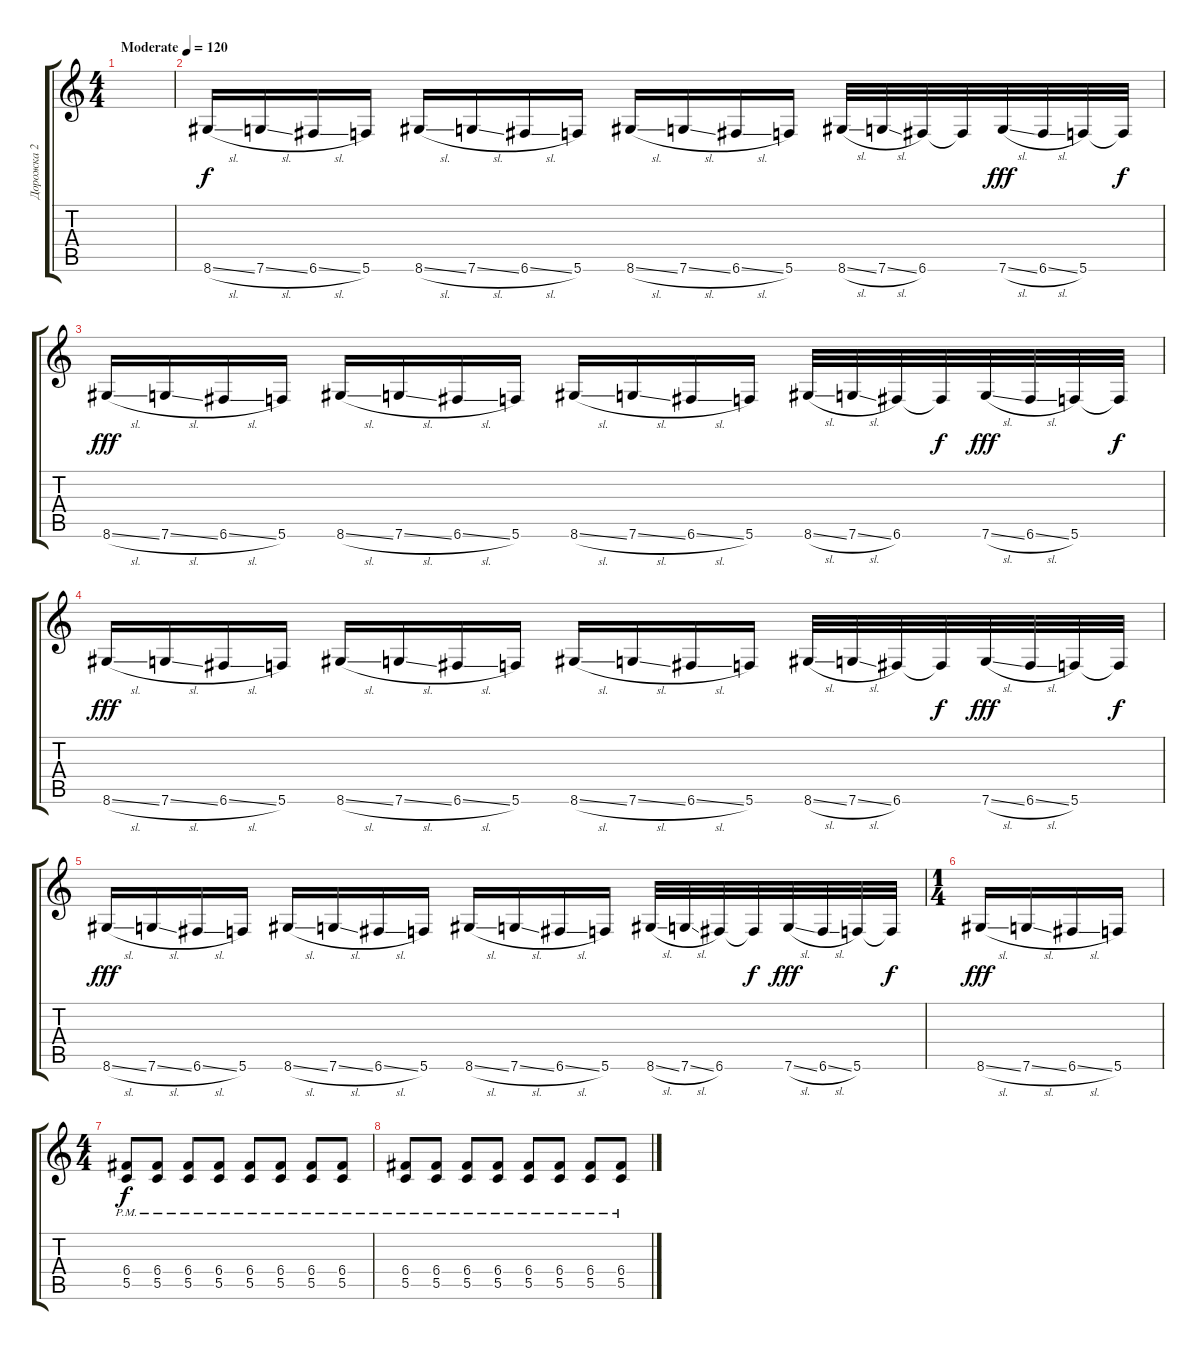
\track ("Дорожка 2" "Дорожка 2") {instrument distortionguitar}
\staff {score tabs}
\tuning (D4 A3 F3 C3 G2 C2) {hide}
\ts (4 4)
\tempo (120 "Moderate")
\clef g2
\ks c
|
8.6{sl}.16 7.6{sl}.16 6.6{sl}.16 5.6.16 8.6{sl}.16 7.6{sl}.16 6.6{sl}.16 5.6.16 8.6{sl}.16 7.6{sl}.16 6.6{sl}.16 5.6.16 8.6{sl}.32 7.6{sl}.32 6.6.32 6.6{t}.32{dy f} 7.6{sl}.32{dy fff} 6.6{sl}.32 5.6.32 5.6{t}.32{dy f} |
8.6{sl}.16{dy fff} 7.6{sl}.16 6.6{sl}.16 5.6.16 8.6{sl}.16 7.6{sl}.16 6.6{sl}.16 5.6.16 8.6{sl}.16 7.6{sl}.16 6.6{sl}.16 5.6.16 8.6{sl}.32 7.6{sl}.32 6.6.32 6.6{t}.32{dy f} 7.6{sl}.32{dy fff} 6.6{sl}.32 5.6.32 5.6{t}.32{dy f} |
8.6{sl}.16{dy fff} 7.6{sl}.16 6.6{sl}.16 5.6.16 8.6{sl}.16 7.6{sl}.16 6.6{sl}.16 5.6.16 8.6{sl}.16 7.6{sl}.16 6.6{sl}.16 5.6.16 8.6{sl}.32 7.6{sl}.32 6.6.32 6.6{t}.32{dy f} 7.6{sl}.32{dy fff} 6.6{sl}.32 5.6.32 5.6{t}.32{dy f} |
8.6{sl}.16{dy fff} 7.6{sl}.16 6.6{sl}.16 5.6.16 8.6{sl}.16 7.6{sl}.16 6.6{sl}.16 5.6.16 8.6{sl}.16 7.6{sl}.16 6.6{sl}.16 5.6.16 8.6{sl}.32 7.6{sl}.32 6.6.32 6.6{t}.32{dy f} 7.6{sl}.32{dy fff} 6.6{sl}.32 5.6.32 5.6{t}.32{dy f} |
\ts (1 4)
8.6{sl}.16{dy fff} 7.6{sl}.16 6.6{sl}.16 5.6.16 |
\ts (4 4)
(6.4{pm} 5.5{pm}).8{dy f} (6.4{pm} 5.5{pm}).8 (6.4{pm} 5.5{pm}).8 (6.4{pm} 5.5{pm}).8 (6.4{pm} 5.5{pm}).8 (6.4{pm} 5.5{pm}).8 (6.4{pm} 5.5{pm}).8 (6.4{pm} 5.5{pm}).8 |
(6.4{pm} 5.5{pm}).8 (6.4{pm} 5.5{pm}).8 (6.4{pm} 5.5{pm}).8 (6.4{pm} 5.5{pm}).8 (6.4{pm} 5.5{pm}).8 (6.4{pm} 5.5{pm}).8 (6.4{pm} 5.5{pm}).8 (6.4{pm} 5.5{pm}).8
